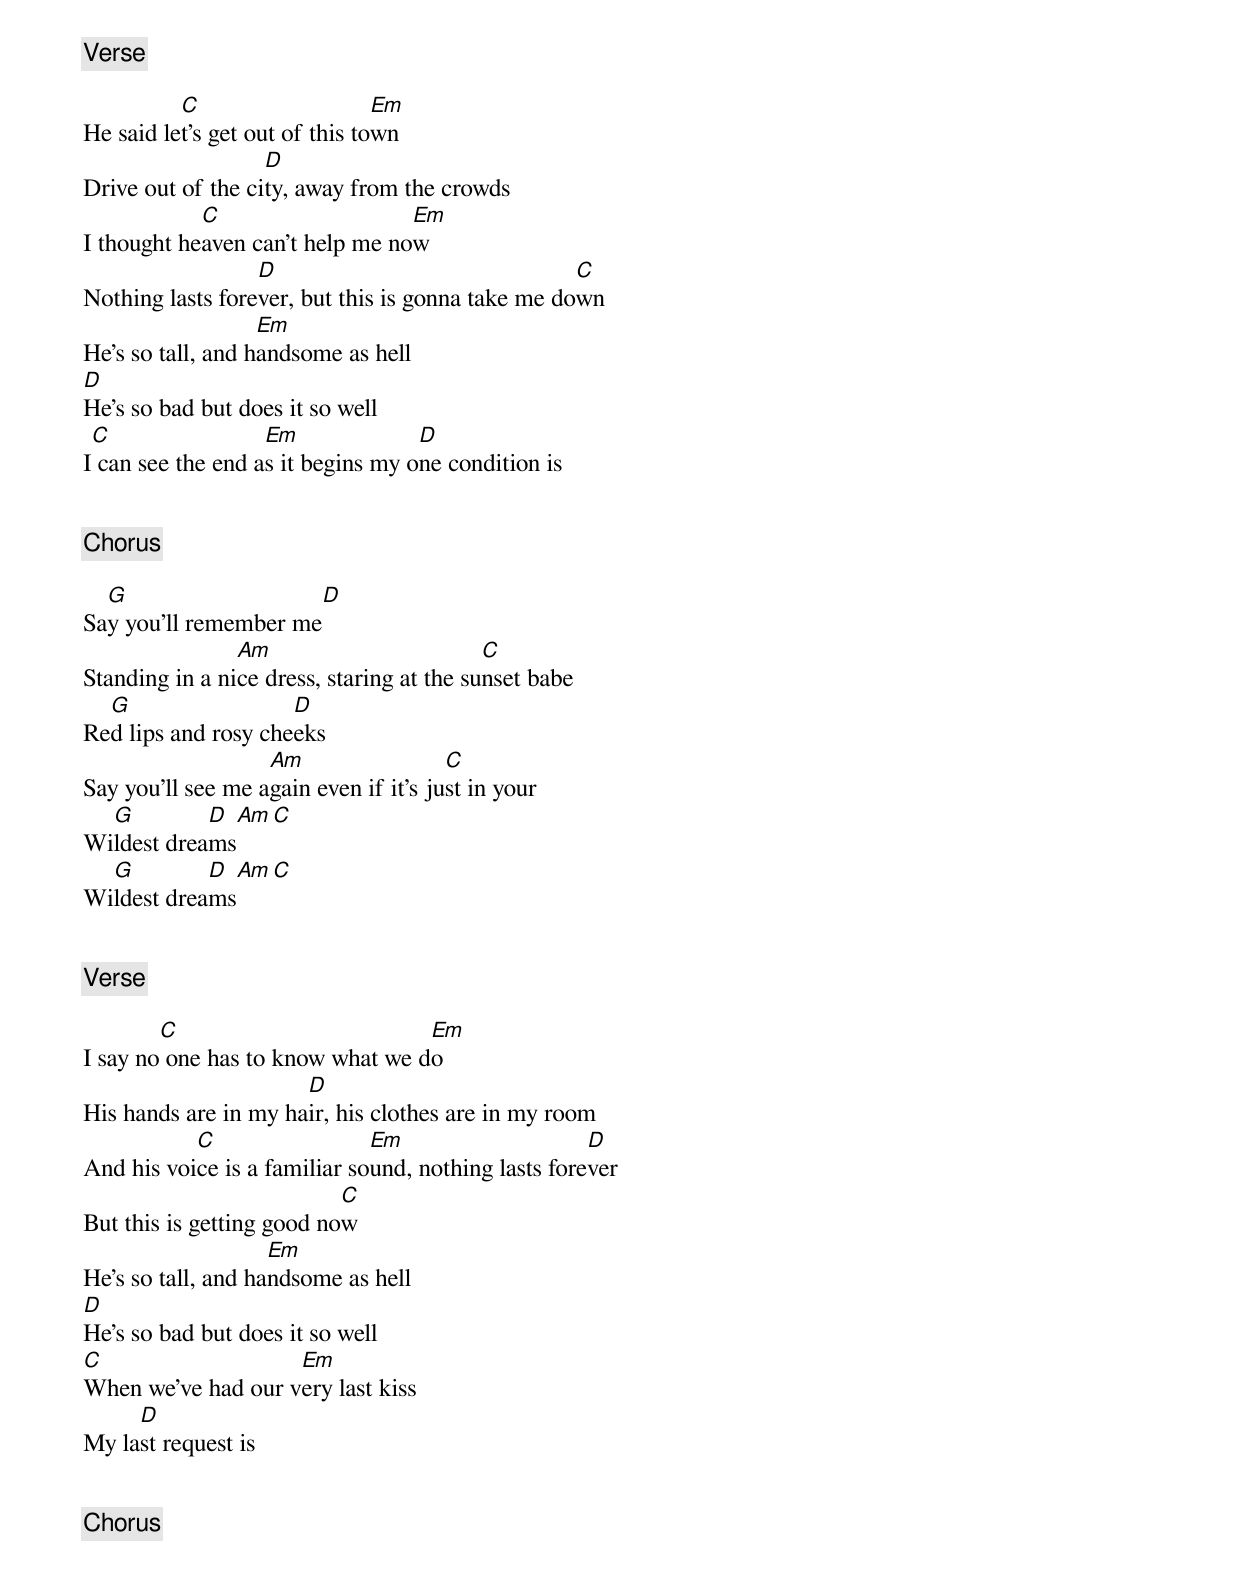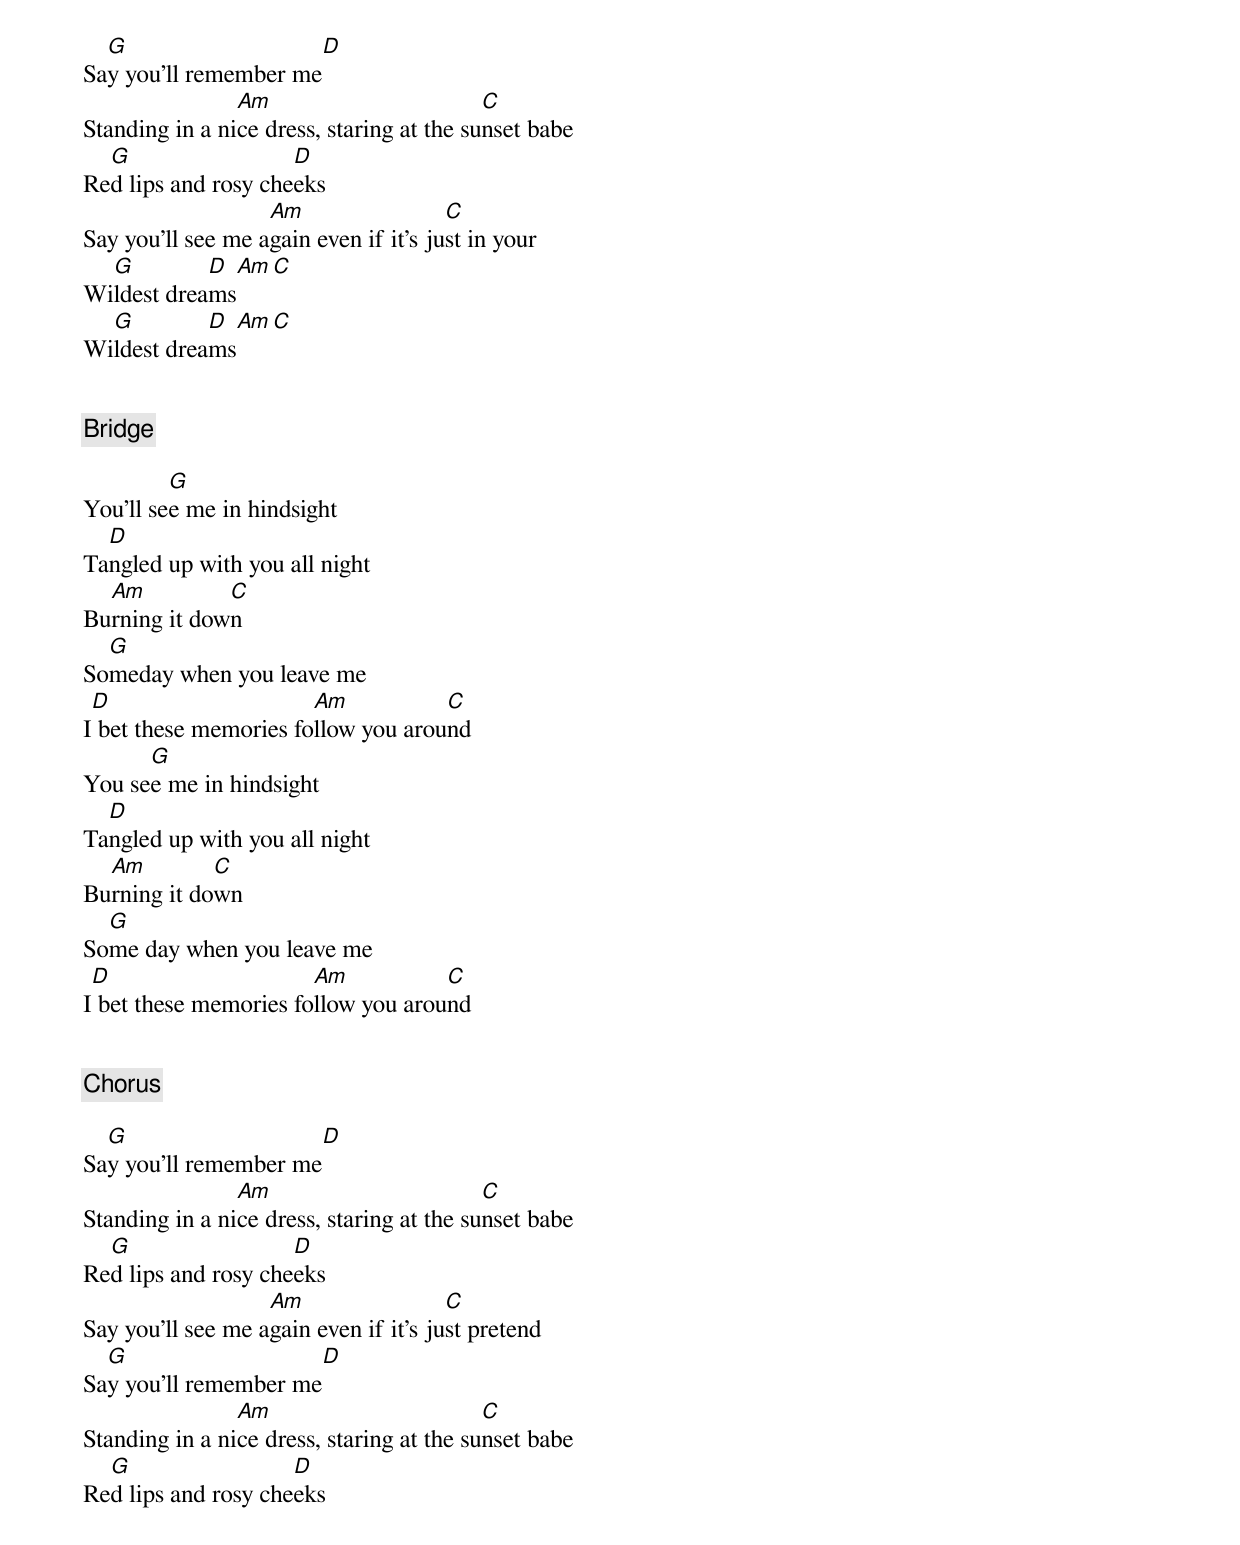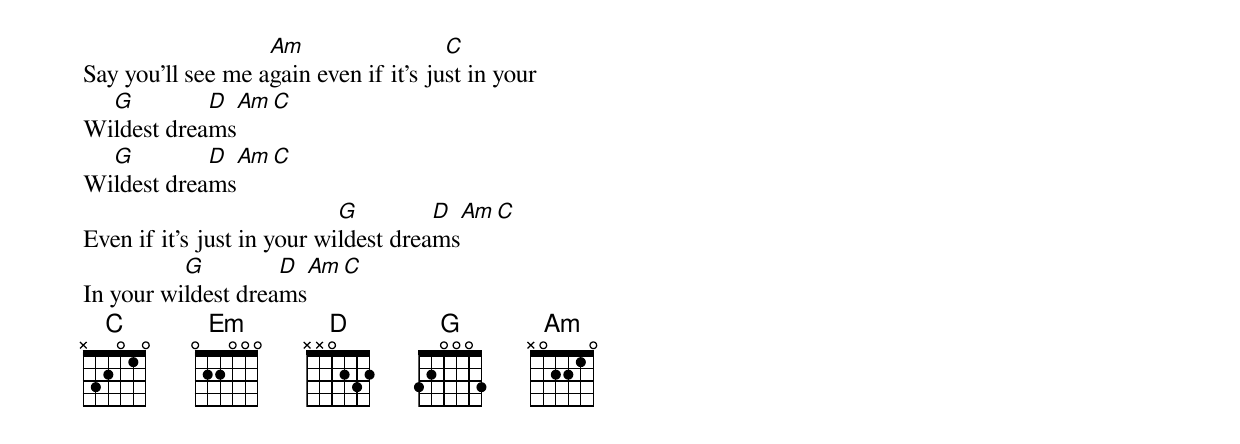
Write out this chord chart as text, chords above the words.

[Verse]

          C                     Em
He said let's get out of this town
                   D
Drive out of the city, away from the crowds
            C                    Em
I thought heaven can't help me now
                  D                                C
Nothing lasts forever, but this is gonna take me down
                   Em
He's so tall, and handsome as hell
D
He's so bad but does it so well
 C                 Em              D
I can see the end as it begins my one condition is


[Chorus]

  G                   D
Say you'll remember me
                Am                         C
Standing in a nice dress, staring at the sunset babe
  G                  D
Red lips and rosy cheeks
                   Am                  C
Say you'll see me again even if it's just in your
  G         D      Am      C
Wildest dreams
  G         D      Am      C
Wildest dreams


[Verse]

        C                         Em
I say no one has to know what we do
                      D
His hands are in my hair, his clothes are in my room
           C                  Em                     D
And his voice is a familiar sound, nothing lasts forever
                           C
But this is getting good now
                    Em
He's so tall, and handsome as hell
D
He's so bad but does it so well
C                   Em
When we've had our very last kiss
     D
My last request is


[Chorus]

  G                   D
Say you'll remember me
                Am                         C
Standing in a nice dress, staring at the sunset babe
  G                  D
Red lips and rosy cheeks
                   Am                  C
Say you'll see me again even if it's just in your
  G         D      Am      C
Wildest dreams
  G         D      Am      C
Wildest dreams


[Bridge]

         G
You'll see me in hindsight
  D
Tangled up with you all night
  Am          C
Burning it down
  G
Someday when you leave me
 D                     Am           C
I bet these memories follow you around
      G
You see me in hindsight
  D
Tangled up with you all night
  Am         C
Burning it down
  G
Some day when you leave me
 D                     Am           C
I bet these memories follow you around


[Chorus]

  G                   D
Say you'll remember me
                Am                         C
Standing in a nice dress, staring at the sunset babe
  G                  D
Red lips and rosy cheeks
                   Am                  C
Say you'll see me again even if it's just pretend
  G                   D
Say you'll remember me
                Am                         C
Standing in a nice dress, staring at the sunset babe
  G                  D
Red lips and rosy cheeks
                   Am                  C
Say you'll see me again even if it's just in your
  G         D      Am      C
Wildest dreams
  G         D      Am      C
Wildest dreams
                            G         D      Am      C
Even if it's just in your wildest dreams
          G         D      Am      C
In your wildest dreams
